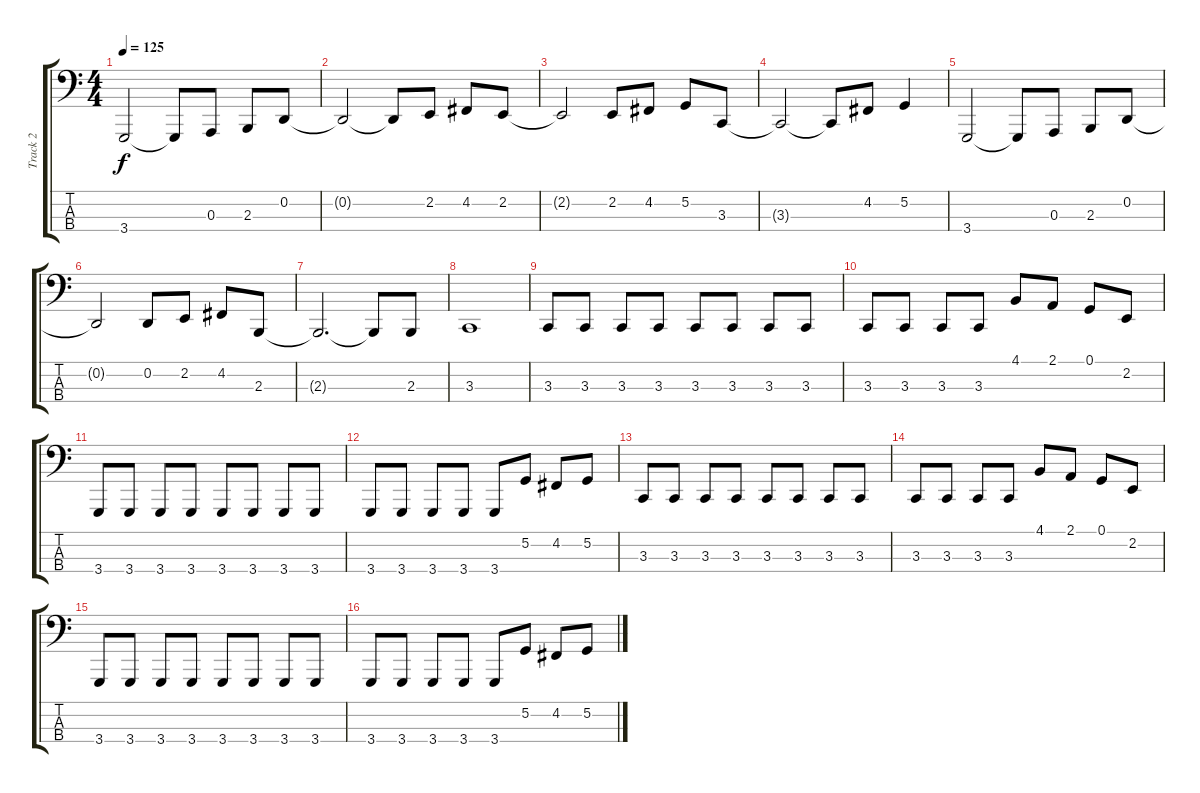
\track ("Track 2" "Track 2") {instrument acousticgrandpiano}
\staff {score tabs}
\tuning (G2 D2 A1 E1) {hide}
\ts (4 4)
\tempo 125
\clef f4
\ks c
3.4.2{dy f} 3.4{t}.8 0.3.8 2.3.8 0.2.8 |
0.2{t}.2 0.2{t}.8 2.2.8 4.2.8 2.2.8 |
2.2{t}.2 2.2.8 4.2.8 5.2.8 3.3.8 |
3.3{t}.2 3.3{t}.8 4.2.8 5.2.4 |
3.4.2 3.4{t}.8 0.3.8 2.3.8 0.2.8 |
0.2{t}.2 0.2.8 2.2.8 4.2.8 2.3.8 |
2.3{t}.2{d} 2.3{t}.8 2.3.8 |
3.3.1 |
3.3.8 3.3.8 3.3.8 3.3.8 3.3.8 3.3.8 3.3.8 3.3.8 |
3.3.8 3.3.8 3.3.8 3.3.8 4.1.8 2.1.8 0.1.8 2.2.8 |
3.4.8 3.4.8 3.4.8 3.4.8 3.4.8 3.4.8 3.4.8 3.4.8 |
3.4.8 3.4.8 3.4.8 3.4.8 3.4.8 5.2.8 4.2.8 5.2.8 |
3.3.8 3.3.8 3.3.8 3.3.8 3.3.8 3.3.8 3.3.8 3.3.8 |
3.3.8 3.3.8 3.3.8 3.3.8 4.1.8 2.1.8 0.1.8 2.2.8 |
3.4.8 3.4.8 3.4.8 3.4.8 3.4.8 3.4.8 3.4.8 3.4.8 |
3.4.8 3.4.8 3.4.8 3.4.8 3.4.8 5.2.8 4.2.8 5.2.8
